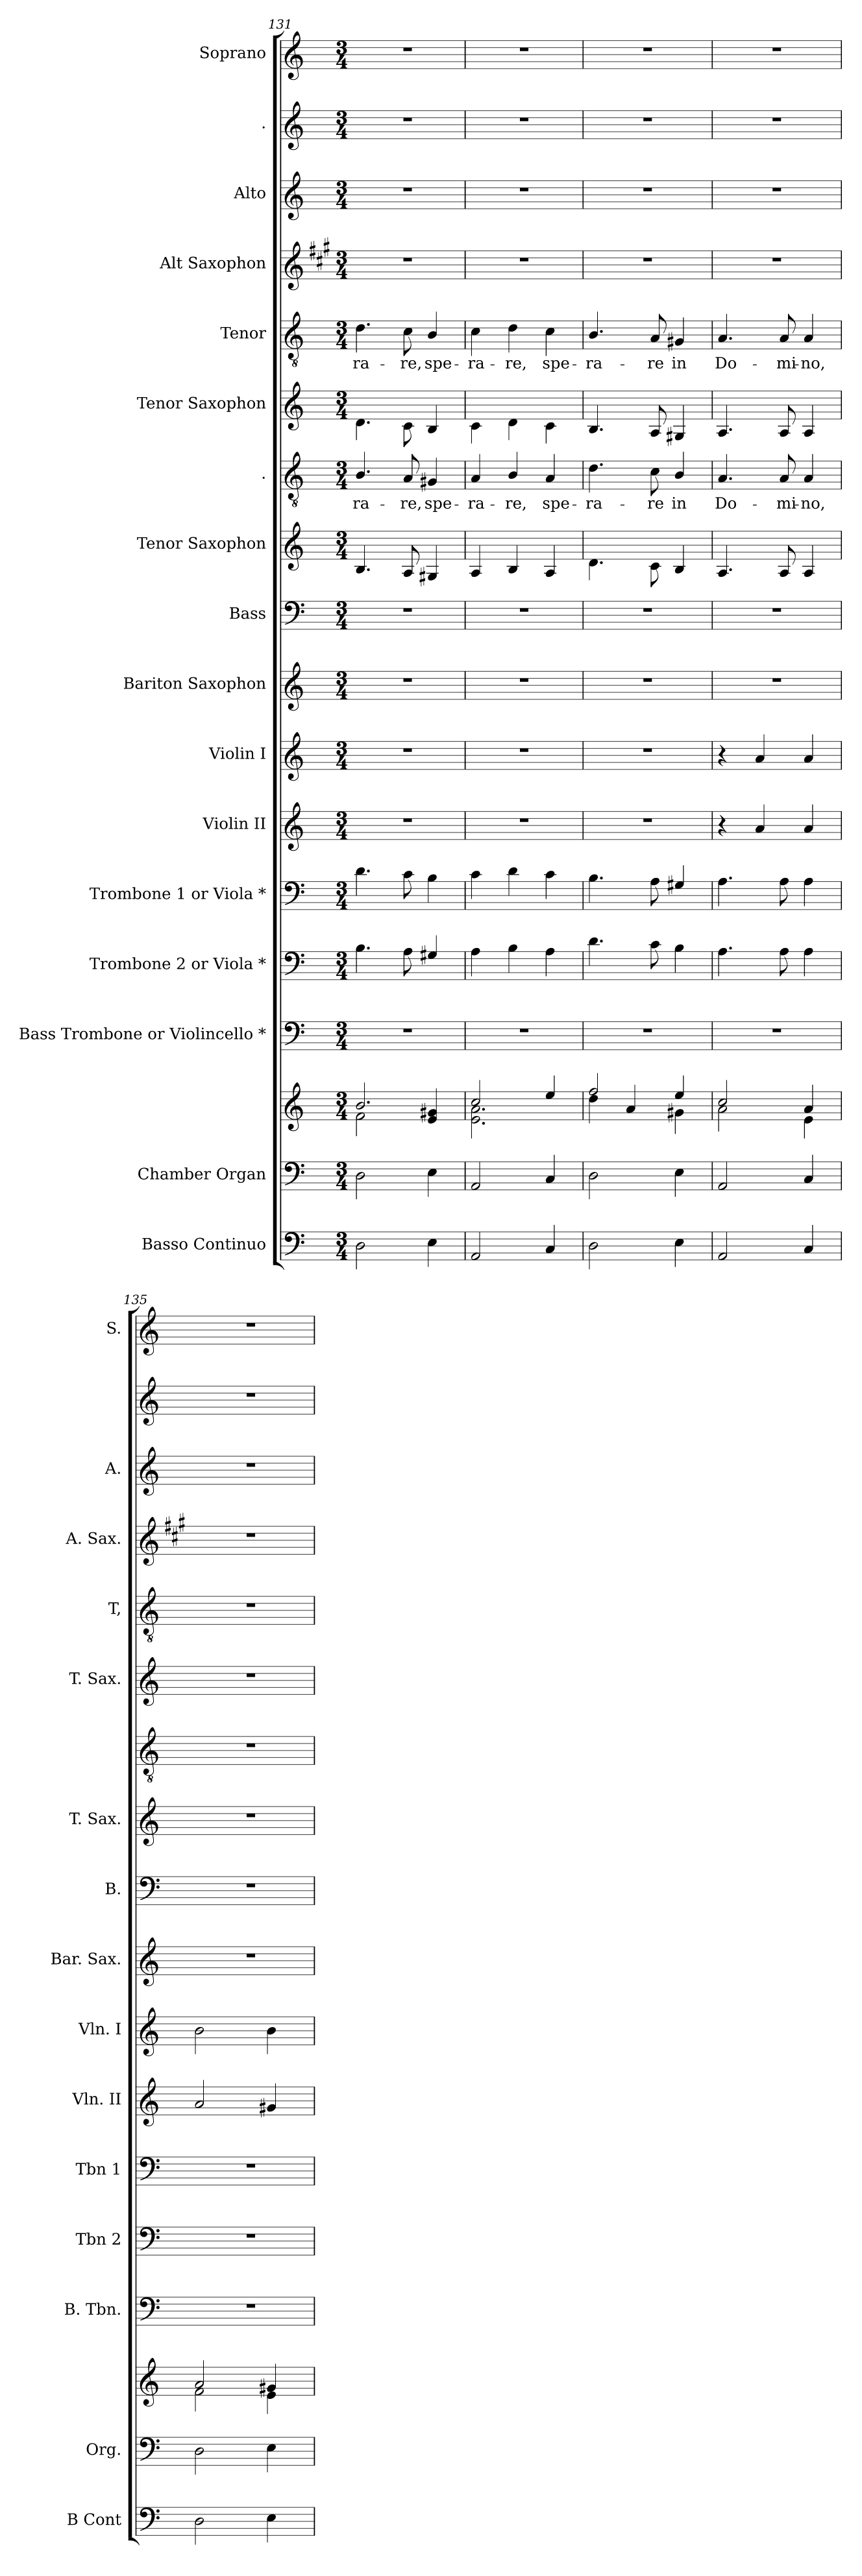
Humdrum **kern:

**kern	**kern	**kern	**kern	**kern	**kern	**kern	**kern	**kern	**kern	**kern	**kern	**text	**kern	**kern	**text	**kern	**kern	**kern	**kern
*part17	*part16	*part16	*part15	*part14	*part13	*part12	*part11	*part10	*part9	*part8	*part7	*part7	*part6	*part5	*part5	*part4	*part3	*part2	*part1
*staff18	*staff17	*staff16	*staff15	*staff14	*staff13	*staff12	*staff11	*staff10	*staff9	*staff8	*staff7	*staff7	*staff6	*staff5	*staff5	*staff4	*staff3	*staff2	*staff1
*I"Basso  Continuo	*I"Chamber  Organ	*	*I"Bass Trombone or Violincello *	*I"Trombone 2 or Viola *	*I"Trombone 1 or Viola *	*I"Violin II	*I"Violin I	*I"Bariton Saxophon	*I"Bass	*I"Tenor Saxophon	*I".	*	*I"Tenor Saxophon	*I"Tenor	*	*I"Alt Saxophon	*I"Alto	*I".	*I"Soprano
*I'B Cont	*I'Org.	*	*I'B. Tbn.	*I'Tbn 2	*I'Tbn 1	*I'Vln. II	*I'Vln. I	*I'Bar. Sax.	*I'B.	*I'T. Sax.	*	*	*I'T. Sax.	*I'T,	*	*I'A. Sax.	*I'A.	*	*I'S.
*clefF4	*clefF4	*clefG2	*clefF4	*clefF4	*clefF4	*clefG2	*clefG2	*clefG2	*clefF4	*clefG2	*clefGv2	*	*clefG2	*clefGv2	*	*clefG2	*clefG2	*clefG2	*clefG2
*ITrd7c12	*	*	*	*	*	*	*	*ITrd12c21	*	*ITrd8c14	*ITrd7c12	*	*ITrd8c14	*ITrd7c12	*	*ITrd5c9	*	*	*
*k[]	*k[]	*k[]	*k[]	*k[]	*k[]	*k[]	*k[]	*k[]	*k[]	*k[]	*k[]	*	*k[]	*k[]	*	*k[]	*k[]	*k[]	*k[]
*M3/4	*M3/4	*M3/4	*M3/4	*M3/4	*M3/4	*M3/4	*M3/4	*M3/4	*M3/4	*M3/4	*M3/4	*	*M3/4	*M3/4	*	*M3/4	*M3/4	*M3/4	*M3/4
=131	=131	=131	=131	=131	=131	=131	=131	=131	=131	=131	=131	=131	=131	=131	=131	=131	=131	=131	=131
*	*	*^	*	*	*	*	*	*	*	*	*	*	*	*	*	*	*	*	*
!	!	!	!	!	!	!	!	!	!	!	!	!	!LO:LY:b	!	!	!LO:LY:b	!	!	!	!
2DD\	2D\	2.b/	2f\	2.r	4.B\	4.d\	2.r	2.r	2.r	2.r	4.BB/	4.BB/	-ra-	4.D\	4.D\	-ra-	2.r	2.r	2.r	2.r
!	!	!	!	!	!	!	!	!	!	!	!	!	!LO:LY:b	!	!	!LO:LY:b	!	!	!	!
.	.	.	.	.	8A\	8c\	.	.	.	.	8AA/	8AA/	-re,	8C\	8C\	-re,	.	.	.	.
!	!	!	!	!	!	!	!	!	!	!	!	!	!LO:LY:b	!	!	!LO:LY:b	!	!	!	!
4EE\	4E\	.	4e/ 4g#X/	.	4G#X/	4B\	.	.	.	.	4GG#X/	4GG#X/	spe-	4BB/	4BB/	spe-	.	.	.	.
=132	=132	=132	=132	=132	=132	=132	=132	=132	=132	=132	=132	=132	=132	=132	=132	=132	=132	=132	=132	=132
!	!	!	!	!	!	!	!	!	!	!	!	!	!LO:LY:b	!	!	!LO:LY:b	!	!	!	!
2AAA/	2AA/	2cc/	2.e\ 2.a\	2.r	4A\	4c\	2.r	2.r	2.r	2.r	4AA/	4AA/	-ra-	4C\	4C\	-ra-	2.r	2.r	2.r	2.r
!	!	!	!	!	!	!	!	!	!	!	!	!	!LO:LY:b	!	!	!LO:LY:b	!	!	!	!
.	.	.	.	.	4B\	4d\	.	.	.	.	4BB/	4BB/	-re,	4D\	4D\	-re,	.	.	.	.
!	!	!	!	!	!	!	!	!	!	!	!	!	!LO:LY:b	!	!	!LO:LY:b	!	!	!	!
4CC/	4C/	4ee/	.	.	4A\	4c\	.	.	.	.	4AA/	4AA/	spe-	4C\	4C\	spe-	.	.	.	.
=133	=133	=133	=133	=133	=133	=133	=133	=133	=133	=133	=133	=133	=133	=133	=133	=133	=133	=133	=133	=133
!	!	!	!	!	!	!	!	!	!	!	!	!	!LO:LY:b	!	!	!LO:LY:b	!	!	!	!
2DD\	2D\	2ff/	4dd\	2.r	4.d\	4.B\	2.r	2.r	2.r	2.r	4.D\	4.D\	-ra-	4.BB/	4.BB/	-ra-	2.r	2.r	2.r	2.r
.	.	.	4a/	.	.	.	.	.	.	.	.	.	.	.	.	.	.	.	.	.
!	!	!	!	!	!	!	!	!	!	!	!	!	!LO:LY:b	!	!	!LO:LY:b	!	!	!	!
.	.	.	.	.	8c\	8A\	.	.	.	.	8C\	8C\	-re	8AA/	8AA/	-re	.	.	.	.
!	!	!	!	!	!	!	!	!	!	!	!	!	!LO:LY:b	!	!	!LO:LY:b	!	!	!	!
4EE\	4E\	4ee/	4g#X\	.	4B\	4G#X/	.	.	.	.	4BB/	4BB/	in	4GG#X/	4GG#X/	in	.	.	.	.
!!LO:PB:g=z
=134	=134	=134	=134	=134	=134	=134	=134	=134	=134	=134	=134	=134	=134	=134	=134	=134	=134	=134	=134	=134
!	!	!	!	!	!	!	!	!	!	!	!	!	!LO:LY:b	!	!	!LO:LY:b	!	!	!	!
2AAA/	2AA/	2cc/	2a\	2.r	4.A\	4.A\	4r	4r	2.r	2.r	4.AA/	4.AA/	Do-	4.AA/	4.AA/	Do-	2.r	2.r	2.r	2.r
.	.	.	.	.	.	.	4a/	4a/	.	.	.	.	.	.	.	.	.	.	.	.
!	!	!	!	!	!	!	!	!	!	!	!	!	!LO:LY:b	!	!	!LO:LY:b	!	!	!	!
.	.	.	.	.	8A\	8A\	.	.	.	.	8AA/	8AA/	-mi-	8AA/	8AA/	-mi-	.	.	.	.
!	!	!	!	!	!	!	!	!	!	!	!	!	!LO:LY:b	!	!	!LO:LY:b	!	!	!	!
4CC/	4C/	4a/	4e\	.	4A\	4A\	4a/	4a/	.	.	4AA/	4AA/	-no,	4AA/	4AA/	-no,	.	.	.	.
=135	=135	=135	=135	=135	=135	=135	=135	=135	=135	=135	=135	=135	=135	=135	=135	=135	=135	=135	=135	=135
2DD\	2D\	2a/	2f\	2.r	2.r	2.r	2a/	2b\	2.r	2.r	2.r	2.r	.	2.r	2.r	.	2.r	2.r	2.r	2.r
4EE\	4E\	4g#X/	4e\	.	.	.	4g#X/	4b\	.	.	.	.	.	.	.	.	.	.	.	.
*	*	*v	*v	*	*	*	*	*	*	*	*	*	*	*	*	*	*	*	*	*
=	=	=	=	=	=	=	=	=	=	=	=	=	=	=	=	=	=	=	=
*-	*-	*-	*-	*-	*-	*-	*-	*-	*-	*-	*-	*-	*-	*-	*-	*-	*-	*-	*-
